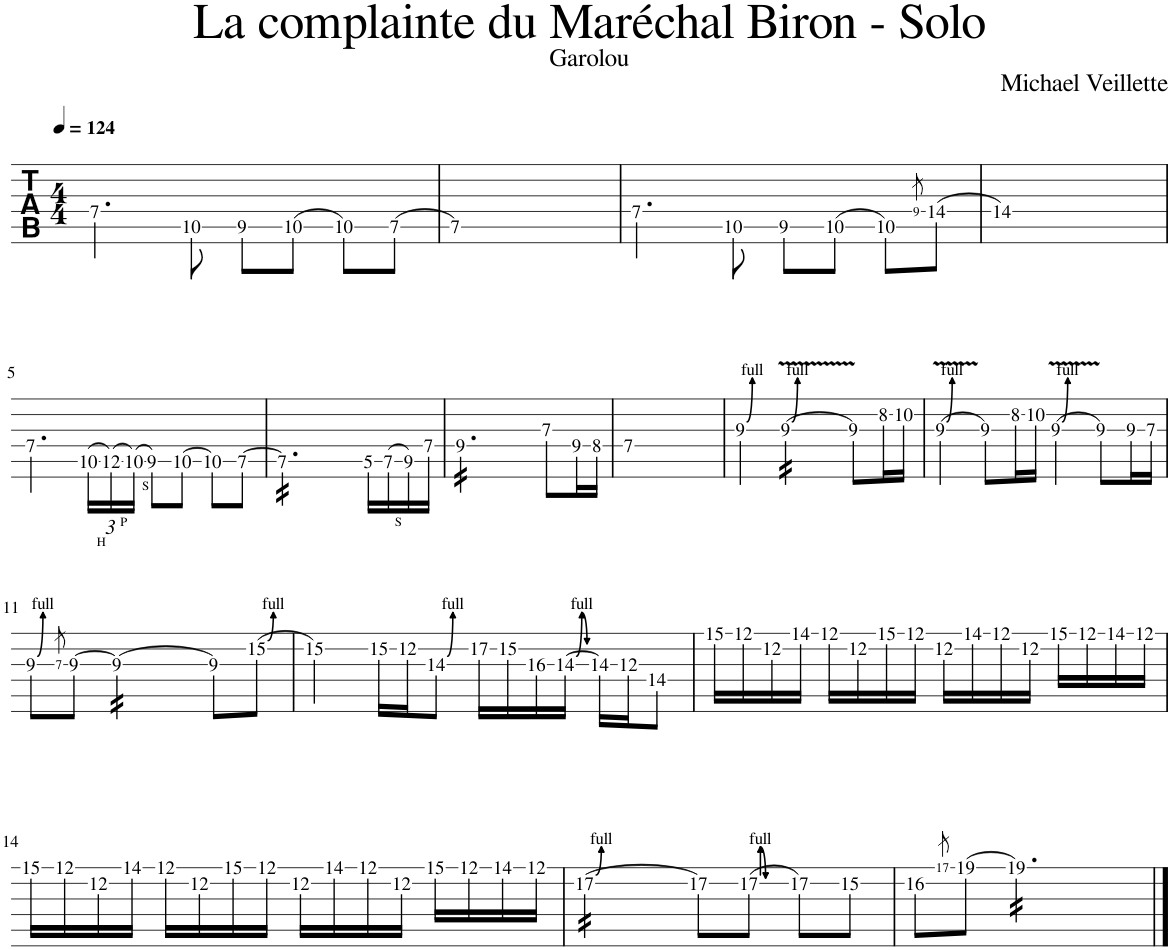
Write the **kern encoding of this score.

**kern
*part1
*staff1
*I"Acoustic Guitar
*I'Guit.
*stria6
*
*k[f#]
*M4/4
*MM124
=1
4.A\
8G\
8F#\L
[8G\J
8G\L]
[8E\J
=2
1E]
=3
4.A\
8G\
8F#\L
[8G\J
8G\L]
8qB/
[8e\J
=4
1e]
!!LO:LB:g=z
=5
4.A\
*Xbrackettup
!LO:TX:b:t=H
(24G\LL
!LO:TX:b:t=P
(24A\)
!LO:TX:b:t=S
(24G\JJ)
8F#\L)
[8G\J
8G\L]
[8E\J
=6
2.E\]
16D\LL
!LO:TX:b:t=S
(16E\
16F#\)
16A\JJ
=7
2.B\
8d\L
16B\L
16A#\JJ
=8
1A
=9
4e\
[2e\
8e\L]
16g\L
16a\JJ
=10
[4e\
8e\L]
16g\L
16a\JJ
[4e\
8e\L]
16e\L
16d\JJ
!!LO:LB:g=z
=11
8e\L
8qd/
[8e\J
2e\_
8e\L]
[8dd\J
=12
4dd\]
16dd\LL
16b\J
8a\J
16ee\LL
16dd\
16b\
[16a\JJ
16a\LL]
16g\J
8e\J
=13
16gg\LL
16ee\
16b\
16ff#\JJ
16ee\LL
16b\
16gg\
16ee\JJ
16b\LL
16ff#\
16ee\
16b\JJ
16gg\LL
16ee\
16ff#\
16ee\JJ
!!LO:LB:g=z
=14
16gg\LL
16ee\
16b\
16ff#\JJ
16ee\LL
16b\
16gg\
16ee\JJ
16b\LL
16ff#\
16ee\
16b\JJ
16gg\LL
16ee\
16ff#\
16ee\JJ
=15
[2ee\
8ee\L]
[8ee\J
8ee\L]
8dd\J
=16
8dd#\L
8qaa/
[8bb\J
2.bb\]
==
*-
